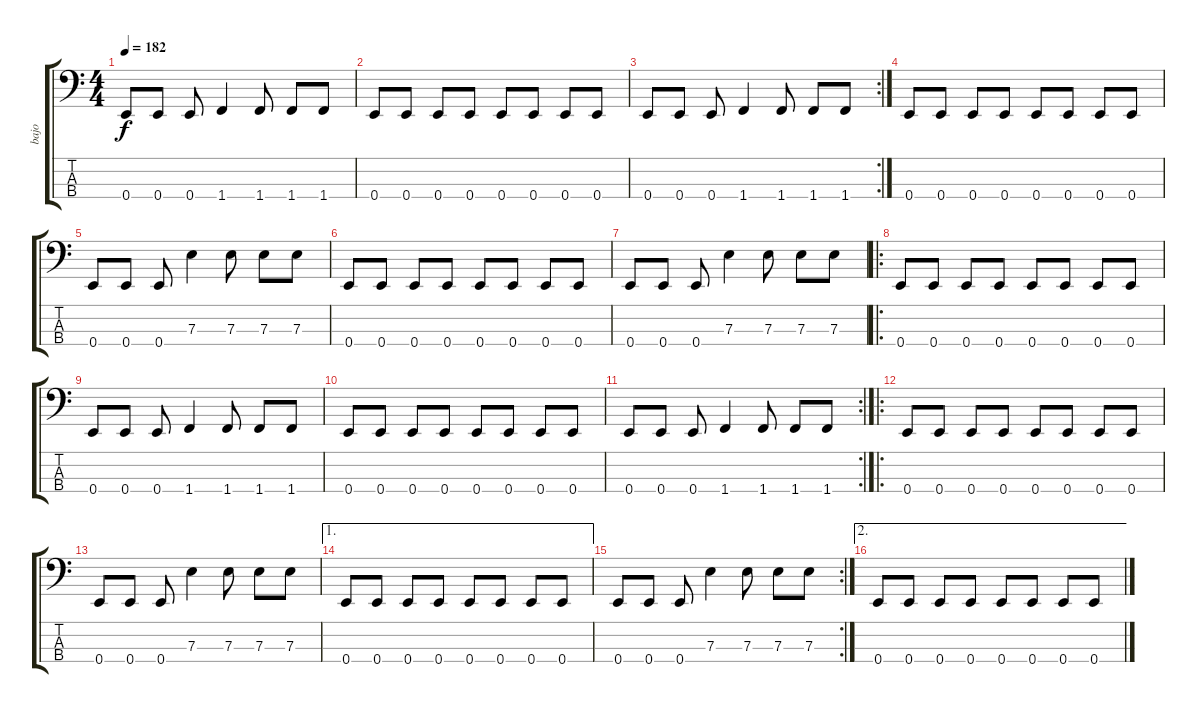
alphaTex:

\track ("bajo" "bajo") {instrument electricbasspick}
\staff {score tabs}
\tuning (G2 D2 A1 E1) {hide}
\ts (4 4)
\tempo 182
\clef f4
\ks c
0.4.8{dy f} 0.4.8 0.4.8 1.4.4 1.4.8 1.4.8 1.4.8 |
0.4.8 0.4.8 0.4.8 0.4.8 0.4.8 0.4.8 0.4.8 0.4.8 |
\rc 2
0.4.8 0.4.8 0.4.8 1.4.4 1.4.8 1.4.8 1.4.8 |
0.4.8 0.4.8 0.4.8 0.4.8 0.4.8 0.4.8 0.4.8 0.4.8 |
0.4.8 0.4.8 0.4.8 7.3.4 7.3.8 7.3.8 7.3.8 |
0.4.8 0.4.8 0.4.8 0.4.8 0.4.8 0.4.8 0.4.8 0.4.8 |
0.4.8 0.4.8 0.4.8 7.3.4 7.3.8 7.3.8 7.3.8 |
\ro
0.4.8 0.4.8 0.4.8 0.4.8 0.4.8 0.4.8 0.4.8 0.4.8 |
0.4.8 0.4.8 0.4.8 1.4.4 1.4.8 1.4.8 1.4.8 |
0.4.8 0.4.8 0.4.8 0.4.8 0.4.8 0.4.8 0.4.8 0.4.8 |
\rc 2
0.4.8 0.4.8 0.4.8 1.4.4 1.4.8 1.4.8 1.4.8 |
\ro
0.4.8 0.4.8 0.4.8 0.4.8 0.4.8 0.4.8 0.4.8 0.4.8 |
0.4.8 0.4.8 0.4.8 7.3.4 7.3.8 7.3.8 7.3.8 |
\ae 1
0.4.8 0.4.8 0.4.8 0.4.8 0.4.8 0.4.8 0.4.8 0.4.8 |
\rc 2
0.4.8 0.4.8 0.4.8 7.3.4 7.3.8 7.3.8 7.3.8 |
\ae 2
0.4.8 0.4.8 0.4.8 0.4.8 0.4.8 0.4.8 0.4.8 0.4.8
